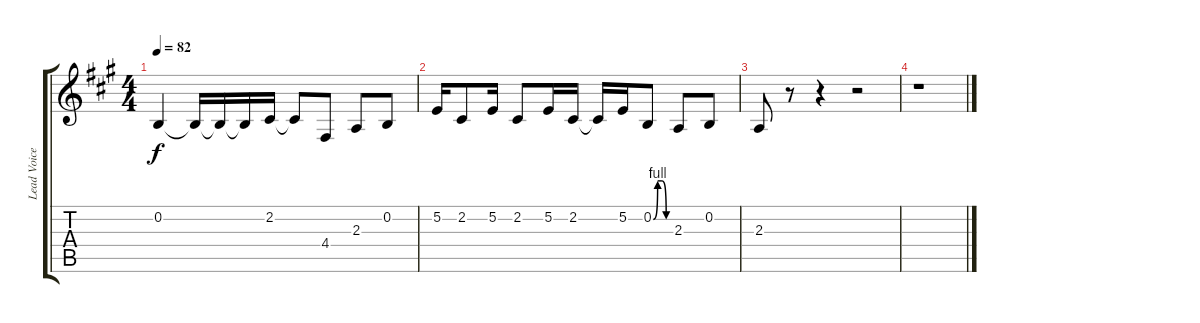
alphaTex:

\track ("Lead Voice" "Lead Voice") {instrument violin}
\staff {score tabs}
\tuning (E4 B3 G3 D3 A2 E2) {hide}
\ts (4 4)
\tempo 82
\clef g2
\ks a
0.2.4{dy f} 0.2{t}.16 0.2{t}.16 0.2{t}.16 2.2.16 2.2{t}.8 4.4.8 2.3.8 0.2.8 |
5.2.16 2.2.8 5.2.16 2.2.8 5.2.16 2.2.16 2.2{t}.16 5.2.16 0.2{be (custom 0 0 15 4 30 4 45 0 60 0)}.8 2.3.8 0.2.8 |
2.3.8 r.8 r.4 r.2 |
r.1
